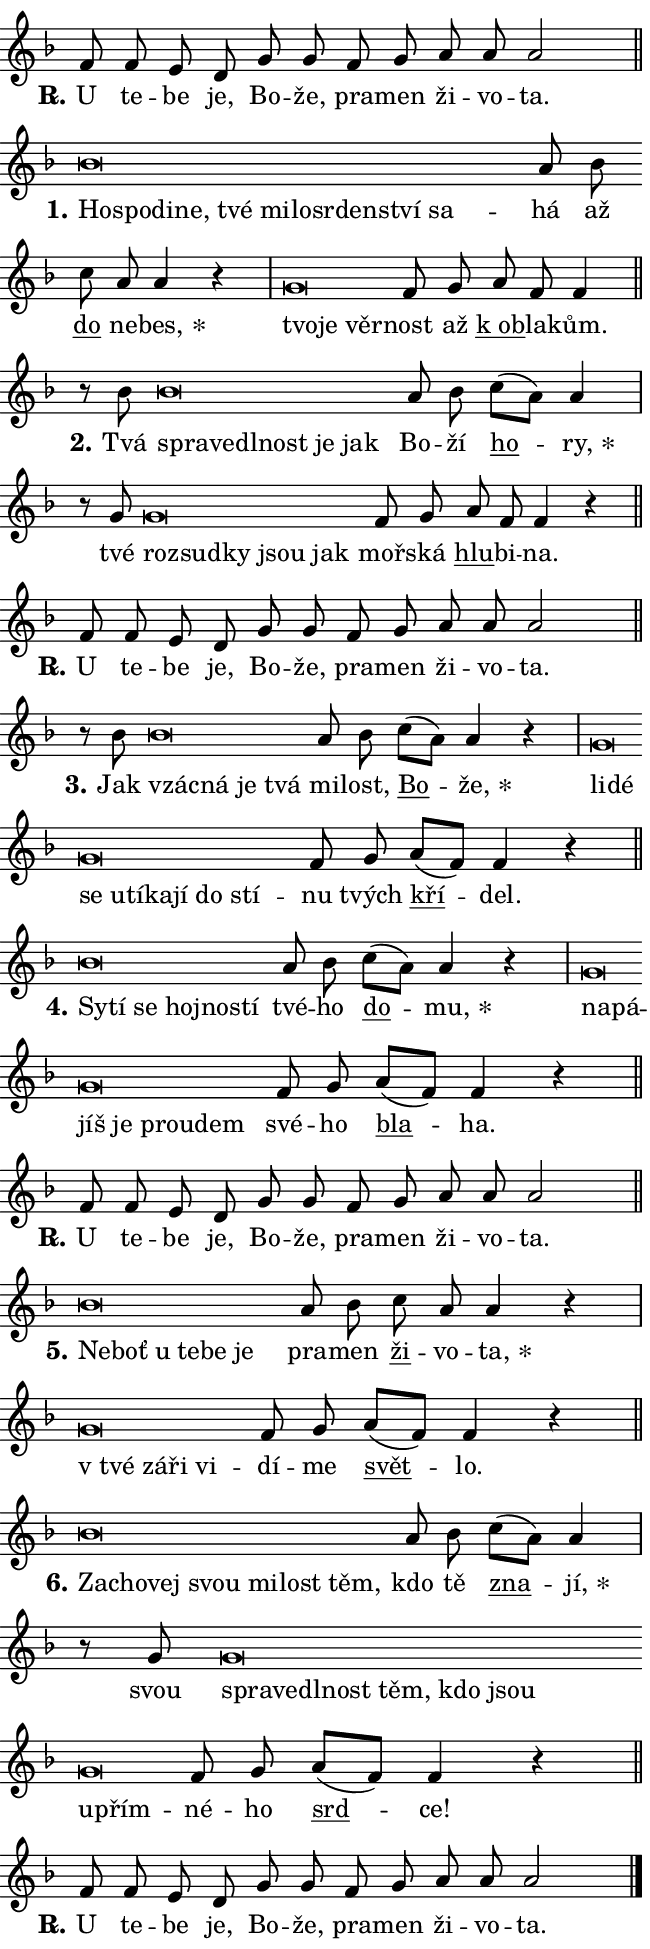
\version "2.24.0"
\header { tagline = "" }
\paper {
  indent = 0\cm
  top-margin = 0\cm
  right-margin = 0.13\cm % to fit lyric hyphens
  bottom-margin = 0\cm
  left-margin = 0\cm
  paper-width = 11\cm
  page-breaking = #ly:one-page-breaking
  system-system-spacing.basic-distance = #11
  score-system-spacing.basic-distance = #11
  ragged-last = ##f
}


%% Author: Thomas Morley
%% https://lists.gnu.org/archive/html/lilypond-user/2020-05/msg00002.html
#(define (line-position grob)
"Returns position of @var[grob} in current system:
   @code{'start}, if at first time-step
   @code{'end}, if at last time-step
   @code{'middle} otherwise
"
  (let* ((col (ly:item-get-column grob))
         (ln (ly:grob-object col 'left-neighbor))
         (rn (ly:grob-object col 'right-neighbor))
         (col-to-check-left (if (ly:grob? ln) ln col))
         (col-to-check-right (if (ly:grob? rn) rn col))
         (break-dir-left
           (and
             (ly:grob-property col-to-check-left 'non-musical #f)
             (ly:item-break-dir col-to-check-left)))
         (break-dir-right
           (and
             (ly:grob-property col-to-check-right 'non-musical #f)
             (ly:item-break-dir col-to-check-right))))
        (cond ((eqv? 1 break-dir-left) 'start)
              ((eqv? -1 break-dir-right) 'end)
              (else 'middle))))

#(define (tranparent-at-line-position vctor)
  (lambda (grob)
  "Relying on @code{line-position} select the relevant enry from @var{vctor}.
Used to determine transparency,"
    (case (line-position grob)
      ((end) (not (vector-ref vctor 0)))
      ((middle) (not (vector-ref vctor 1)))
      ((start) (not (vector-ref vctor 2))))))

noteHeadBreakVisibility =
#(define-music-function (break-visibility)(vector?)
"Makes @code{NoteHead}s transparent relying on @var{break-visibility}"
#{
  \override NoteHead.transparent =
    #(tranparent-at-line-position break-visibility)
#})

#(define delete-ledgers-for-transparent-note-heads
  (lambda (grob)
    "Reads whether a @code{NoteHead} is transparent.
If so this @code{NoteHead} is removed from @code{'note-heads} from
@var{grob}, which is supposed to be @code{LedgerLineSpanner}.
As a result ledgers are not printed for this @code{NoteHead}"
    (let* ((nhds-array (ly:grob-object grob 'note-heads))
           (nhds-list
             (if (ly:grob-array? nhds-array)
                 (ly:grob-array->list nhds-array)
                 '()))
           ;; Relies on the transparent-property being done before
           ;; Staff.LedgerLineSpanner.after-line-breaking is executed.
           ;; This is fragile ...
           (to-keep
             (remove
               (lambda (nhd)
                 (ly:grob-property nhd 'transparent #f))
               nhds-list)))
      ;; TODO find a better method to iterate over grob-arrays, similiar
      ;; to filter/remove etc for lists
      ;; For now rebuilt from scratch
      (set! (ly:grob-object grob 'note-heads)  '())
      (for-each
        (lambda (nhd)
          (ly:pointer-group-interface::add-grob grob 'note-heads nhd))
        to-keep))))

squashNotes = {
  \override NoteHead.X-extent = #'(-0.2 . 0.2)
  \override NoteHead.Y-extent = #'(-0.75 . 0)
  \override NoteHead.stencil =
    #(lambda (grob)
       (let ((pos (ly:grob-property grob 'staff-position)))
         (begin
           (if (< pos -7) (display "ERROR: Lower brevis then expected\n") (display ""))
           (if (<= pos -6) ly:text-interface::print ly:note-head::print))))
}
unSquashNotes = {
  \revert NoteHead.X-extent
  \revert NoteHead.Y-extent
  \revert NoteHead.stencil
}

hideNotes = \noteHeadBreakVisibility #begin-of-line-visible
unHideNotes = \noteHeadBreakVisibility #all-visible

% work-around for resetting accidentals
% https://lilypond.org/doc/v2.23/Documentation/notation/displaying-rhythms#unmetered-music
cadenzaMeasure = {
  \cadenzaOff
  \partial 1024 s1024
  \cadenzaOn
}

#(define-markup-command (accent layout props text) (markup?)
  "Underline accented syllable"
  (interpret-markup layout props
    #{\markup \override #'(offset . 4.3) \underline { #text }#}))

responsum = \markup \concat {
  "R" \hspace #-1.05 \path #0.1 #'((moveto 0 0.07) (lineto 0.9 0.8)) \hspace #0.05 "."
}

spaceSize = #0.6828661417322834 % exact space size for TeX Gyre Schola

\layout {
  \context {
    \Staff
    \remove "Time_signature_engraver"
    \override LedgerLineSpanner.after-line-breaking = #delete-ledgers-for-transparent-note-heads
  }
  \context {
    \Lyrics {
      \override LyricSpace.minimum-distance = \spaceSize
      \override LyricText.font-name = #"TeX Gyre Schola"
      \override LyricText.font-size = 1
      \override StanzaNumber.font-name = #"TeX Gyre Schola Bold"
      \override StanzaNumber.font-size = 1
    }
  }
  \context {
    \Score 
    \override NoteHead.text =
      #(lambda (grob) 
        (let ((pos (ly:grob-property grob 'staff-position)))
          #{\markup {
            \combine
              \halign #-0.55 \raise #(if (= pos -6) 0 0.5) \override #'(thickness . 2) \draw-line #'(3.2 . 0)
              \musicglyph "noteheads.sM1"
          }#}))
  }
}

% magnetic-lyrics.ily
%
%   written by
%     Jean Abou Samra <jean@abou-samra.fr>
%     Werner Lemberg <wl@gnu.org>
%
%   adapted by
%     Jiri Hon <jiri.hon@gmail.com>
%
% Version 2022-Apr-15

% https://www.mail-archive.com/lilypond-user@gnu.org/msg149350.html

#(define (Left_hyphen_pointer_engraver context)
   "Collect syllable-hyphen-syllable occurrences in lyrics and store
them in properties.  This engraver only looks to the left.  For
example, if the lyrics input is @code{foo -- bar}, it does the
following.

@itemize @bullet
@item
Set the @code{text} property of the @code{LyricHyphen} grob between
@q{foo} and @q{bar} to @code{foo}.

@item
Set the @code{left-hyphen} property of the @code{LyricText} grob with
text @q{foo} to the @code{LyricHyphen} grob between @q{foo} and
@q{bar}.
@end itemize

Use this auxiliary engraver in combination with the
@code{lyric-@/text::@/apply-@/magnetic-@/offset!} hook."
   (let ((hyphen #f)
         (text #f))
     (make-engraver
      (acknowledgers
       ((lyric-syllable-interface engraver grob source-engraver)
        (set! text grob)))
      (end-acknowledgers
       ((lyric-hyphen-interface engraver grob source-engraver)
        ;(when (not (grob::has-interface grob 'lyric-space-interface))
          (set! hyphen grob)));)
      ((stop-translation-timestep engraver)
       (when (and text hyphen)
         (ly:grob-set-object! text 'left-hyphen hyphen))
       (set! text #f)
       (set! hyphen #f)))))

#(define (lyric-text::apply-magnetic-offset! grob)
   "If the space between two syllables is less than the value in
property @code{LyricText@/.details@/.squash-threshold}, move the right
syllable to the left so that it gets concatenated with the left
syllable.

Use this function as a hook for
@code{LyricText@/.after-@/line-@/breaking} if the
@code{Left_@/hyphen_@/pointer_@/engraver} is active."
   (let ((hyphen (ly:grob-object grob 'left-hyphen #f)))
     (when hyphen
       (let ((left-text (ly:spanner-bound hyphen LEFT)))
         (when (grob::has-interface left-text 'lyric-syllable-interface)
           (let* ((common (ly:grob-common-refpoint grob left-text X))
                  (this-x-ext (ly:grob-extent grob common X))
                  (left-x-ext
                   (begin
                     ;; Trigger magnetism for left-text.
                     (ly:grob-property left-text 'after-line-breaking)
                     (ly:grob-extent left-text common X)))
                  ;; `delta` is the gap width between two syllables.
                  (delta (- (interval-start this-x-ext)
                            (interval-end left-x-ext)))
                  (details (ly:grob-property grob 'details))
                  (threshold (assoc-get 'squash-threshold details 0.2)))
             (when (< delta threshold)
               (let* (;; We have to manipulate the input text so that
                      ;; ligatures crossing syllable boundaries are not
                      ;; disabled.  For languages based on the Latin
                      ;; script this is essentially a beautification.
                      ;; However, for non-Western scripts it can be a
                      ;; necessity.
                      (lt (ly:grob-property left-text 'text))
                      (rt (ly:grob-property grob 'text))
                      (is-space (grob::has-interface hyphen 'lyric-space-interface))
                      (space (if is-space " " ""))
                      (extra-delta (if is-space spaceSize 0))
                      ;; Append new syllable.
                      (ltrt-space (if (and (string? lt) (string? rt))
                                (string-append lt space rt)
                                (make-concat-markup (list lt space rt))))
                      ;; Right-align `ltrt` to the right side.
                      (ltrt-space-markup (grob-interpret-markup
                               grob
                               (make-translate-markup
                                (cons (interval-length this-x-ext) 0)
                                (make-right-align-markup ltrt-space)))))
                 (begin
                   ;; Don't print `left-text`.
                   (ly:grob-set-property! left-text 'stencil #f)
                   ;; Set text and stencil (which holds all collected
                   ;; syllables so far) and shift it to the left.
                   (ly:grob-set-property! grob 'text ltrt-space)
                   (ly:grob-set-property! grob 'stencil ltrt-space-markup)
                   (ly:grob-translate-axis! grob (- (- delta extra-delta)) X))))))))))


#(define (lyric-hyphen::displace-bounds-first grob)
   ;; Make very sure this callback isn't triggered too early.
   (let ((left (ly:spanner-bound grob LEFT))
         (right (ly:spanner-bound grob RIGHT)))
     (ly:grob-property left 'after-line-breaking)
     (ly:grob-property right 'after-line-breaking)
     (ly:lyric-hyphen::print grob)))

squashThreshold = #0.4

\layout {
  \context {
    \Lyrics
    \consists #Left_hyphen_pointer_engraver
    \override LyricText.after-line-breaking =
      #lyric-text::apply-magnetic-offset!
    \override LyricHyphen.stencil = #lyric-hyphen::displace-bounds-first
    \override LyricText.details.squash-threshold = \squashThreshold
    \override LyricHyphen.minimum-distance = 0
    \override LyricHyphen.minimum-length = \squashThreshold
  }
}

squashText = \override LyricText.details.squash-threshold = 9999
unSquashText = \override LyricText.details.squash-threshold = \squashThreshold

leftText = \override LyricText.self-alignment-X = #LEFT
unLeftText = \revert LyricText.self-alignment-X

starOffset = #(lambda (grob) 
                (let ((x_offset (ly:self-alignment-interface::aligned-on-x-parent grob)))
                  (if (= x_offset 0) 0 (+ x_offset 1.2))))

star = #(define-music-function (syllable)(string?)
"Append star separator at the end of a syllable"
#{
  \once \override LyricText.X-offset = #starOffset
  \lyricmode { \markup {
    #syllable
    \override #'((font-name . "TeX Gyre Schola Bold")) \hspace #0.2 \lower #0.65 \larger "*"
  } }
#})

starAccent = #(define-music-function (syllable)(string?)
"Append star separator at the end of a syllable and make accent"
#{
  \once \override LyricText.X-offset = #starOffset
  \lyricmode { \markup {
    \accent #syllable
    \override #'((font-name . "TeX Gyre Schola Bold")) \hspace #0.2 \lower #0.65 \larger "*"
  } }
#})

breath = #(define-music-function (syllable)(string?)
"Append breathing indicator at the end of a syllable"
#{
  \lyricmode { \markup { #syllable "+" } }
#})

optionalBreath = #(define-music-function (syllable)(string?)
"Append optional breathing indicator at the end of a syllable"
#{
  \lyricmode { \markup { #syllable "(+)" } }
#})


\score {
    <<
        \new Voice = "melody" { \cadenzaOn \key f \major \relative { f'8 f e d \bar "" g g \bar "" f g a a a2 \cadenzaMeasure \bar "||" \break } }
        \new Lyrics \lyricsto "melody" { \lyricmode { \set stanza = \responsum
U te -- be je, Bo -- že, pra -- men ži -- vo -- ta. } }
    >>
    \layout {}
}

\score {
    <<
        \new Voice = "melody" { \cadenzaOn \key f \major \relative { \squashNotes bes'\breve*1/16 \hideNotes \breve*1/16 \bar "" \breve*1/16 \bar "" \breve*1/16 \bar "" \breve*1/16 \bar "" \breve*1/16 \bar "" \breve*1/16 \bar "" \breve*1/16 \bar "" \breve*1/16 \bar "" \breve*1/16 \breve*1/16 \bar "" \unHideNotes \unSquashNotes a8 bes \bar "" c a a4 r \cadenzaMeasure \bar "|" \squashNotes g\breve*1/16 \hideNotes \breve*1/16 \breve*1/16 \bar "" \unHideNotes \unSquashNotes f8 g \bar "" a f f4 \cadenzaMeasure \bar "||" \break } }
        \new Lyrics \lyricsto "melody" { \lyricmode { \set stanza = "1."
\leftText Ho -- \squashText spo -- di -- ne, tvé mi -- lo -- sr -- den -- ství sa -- \unLeftText \unSquashText há až \markup \accent do ne -- \star bes, \leftText tvo -- \squashText je věr -- \unLeftText \unSquashText nost až \markup \accent "k ob" -- la -- kům. } }
    >>
    \layout {}
}

\score {
    <<
        \new Voice = "melody" { \cadenzaOn \key f \major \relative { r8 bes'8 \squashNotes bes\breve*1/16 \hideNotes \breve*1/16 \bar "" \breve*1/16 \bar "" \breve*1/16 \bar "" \breve*1/16 \breve*1/16 \bar "" \unHideNotes \unSquashNotes a8 bes \bar "" c[( a)] a4 \cadenzaMeasure \bar "|" r8 g8 \squashNotes g\breve*1/16 \hideNotes \breve*1/16 \bar "" \breve*1/16 \bar "" \breve*1/16 \breve*1/16 \bar "" \unHideNotes \unSquashNotes f8 g \bar "" a f f4 r \cadenzaMeasure \bar "||" \break } }
        \new Lyrics \lyricsto "melody" { \lyricmode { \set stanza = "2."
Tvá \leftText spra -- \squashText ve -- dl -- nost je jak \unLeftText \unSquashText Bo -- ží \markup \accent ho -- \star ry, tvé \leftText roz -- \squashText sud -- ky jsou jak \unLeftText \unSquashText moř -- ská \markup \accent hlu -- bi -- na. } }
    >>
    \layout {}
}

\score {
    <<
        \new Voice = "melody" { \cadenzaOn \key f \major \relative { f'8 f e d \bar "" g g \bar "" f g a a a2 \cadenzaMeasure \bar "||" \break } }
        \new Lyrics \lyricsto "melody" { \lyricmode { \set stanza = \responsum
U te -- be je, Bo -- že, pra -- men ži -- vo -- ta. } }
    >>
    \layout {}
}

\score {
    <<
        \new Voice = "melody" { \cadenzaOn \key f \major \relative { r8 bes'8 \squashNotes bes\breve*1/16 \hideNotes \breve*1/16 \bar "" \breve*1/16 \breve*1/16 \bar "" \unHideNotes \unSquashNotes a8 bes \bar "" c[( a)] a4 r \cadenzaMeasure \bar "|" \squashNotes g\breve*1/16 \hideNotes \breve*1/16 \bar "" \breve*1/16 \bar "" \breve*1/16 \bar "" \breve*1/16 \bar "" \breve*1/16 \bar "" \breve*1/16 \bar "" \breve*1/16 \breve*1/16 \bar "" \unHideNotes \unSquashNotes f8 g \bar "" a[( f)] f4 r \cadenzaMeasure \bar "||" \break } }
        \new Lyrics \lyricsto "melody" { \lyricmode { \set stanza = "3."
Jak \leftText vzác -- \squashText ná je tvá \unLeftText \unSquashText mi -- lost, \markup \accent Bo -- \star že, \leftText li -- \squashText dé se u -- tí -- ka -- jí do stí -- \unLeftText \unSquashText nu tvých \markup \accent kří -- del. } }
    >>
    \layout {}
}

\score {
    <<
        \new Voice = "melody" { \cadenzaOn \key f \major \relative { \squashNotes bes'\breve*1/16 \hideNotes \breve*1/16 \bar "" \breve*1/16 \bar "" \breve*1/16 \bar "" \breve*1/16 \breve*1/16 \bar "" \unHideNotes \unSquashNotes a8 bes \bar "" c[( a)] a4 r \cadenzaMeasure \bar "|" \squashNotes g\breve*1/16 \hideNotes \breve*1/16 \bar "" \breve*1/16 \bar "" \breve*1/16 \bar "" \breve*1/16 \breve*1/16 \bar "" \unHideNotes \unSquashNotes f8 g \bar "" a[( f)] f4 r \cadenzaMeasure \bar "||" \break } }
        \new Lyrics \lyricsto "melody" { \lyricmode { \set stanza = "4."
\leftText Sy -- \squashText tí se hoj -- no -- stí \unLeftText \unSquashText tvé -- ho \markup \accent do -- \star mu, \leftText na -- \squashText pá -- jíš je prou -- dem \unLeftText \unSquashText své -- ho \markup \accent bla -- ha. } }
    >>
    \layout {}
}

\score {
    <<
        \new Voice = "melody" { \cadenzaOn \key f \major \relative { f'8 f e d \bar "" g g \bar "" f g a a a2 \cadenzaMeasure \bar "||" \break } }
        \new Lyrics \lyricsto "melody" { \lyricmode { \set stanza = \responsum
U te -- be je, Bo -- že, pra -- men ži -- vo -- ta. } }
    >>
    \layout {}
}

\score {
    <<
        \new Voice = "melody" { \cadenzaOn \key f \major \relative { \squashNotes bes'\breve*1/16 \hideNotes \breve*1/16 \bar "" \breve*1/16 \bar "" \breve*1/16 \bar "" \breve*1/16 \breve*1/16 \bar "" \unHideNotes \unSquashNotes a8 bes \bar "" c a a4 r \cadenzaMeasure \bar "|" \squashNotes g\breve*1/16 \hideNotes \breve*1/16 \bar "" \breve*1/16 \breve*1/16 \bar "" \unHideNotes \unSquashNotes f8 g \bar "" a[( f)] f4 r \cadenzaMeasure \bar "||" \break } }
        \new Lyrics \lyricsto "melody" { \lyricmode { \set stanza = "5."
\leftText Ne -- \squashText boť u te -- be je \unLeftText \unSquashText pra -- men \markup \accent ži -- vo -- \star ta, \leftText "v tvé" \squashText zá -- ři vi -- \unLeftText \unSquashText dí -- me \markup \accent svět -- lo. } }
    >>
    \layout {}
}

\score {
    <<
        \new Voice = "melody" { \cadenzaOn \key f \major \relative { \squashNotes bes'\breve*1/16 \hideNotes \breve*1/16 \bar "" \breve*1/16 \bar "" \breve*1/16 \bar "" \breve*1/16 \bar "" \breve*1/16 \breve*1/16 \bar "" \unHideNotes \unSquashNotes a8 bes \bar "" c[( a)] a4 \cadenzaMeasure \bar "|" r8 g8 \squashNotes g\breve*1/16 \hideNotes \breve*1/16 \bar "" \breve*1/16 \bar "" \breve*1/16 \bar "" \breve*1/16 \bar "" \breve*1/16 \bar "" \breve*1/16 \bar "" \breve*1/16 \breve*1/16 \bar "" \unHideNotes \unSquashNotes f8 g \bar "" a[( f)] f4 r \cadenzaMeasure \bar "||" \break } }
        \new Lyrics \lyricsto "melody" { \lyricmode { \set stanza = "6."
\leftText Za -- \squashText cho -- vej svou mi -- lost těm, \unLeftText \unSquashText kdo tě \markup \accent zna -- \star jí, svou \leftText spra -- \squashText ve -- dl -- nost těm, kdo jsou u -- přím -- \unLeftText \unSquashText né -- ho \markup \accent srd -- ce! } }
    >>
    \layout {}
}

\score {
    <<
        \new Voice = "melody" { \cadenzaOn \key f \major \relative { f'8 f e d \bar "" g g \bar "" f g a a a2 \cadenzaMeasure \bar "||" \break } \bar "|." }
        \new Lyrics \lyricsto "melody" { \lyricmode { \set stanza = \responsum
U te -- be je, Bo -- že, pra -- men ži -- vo -- ta. } }
    >>
    \layout {}
}
